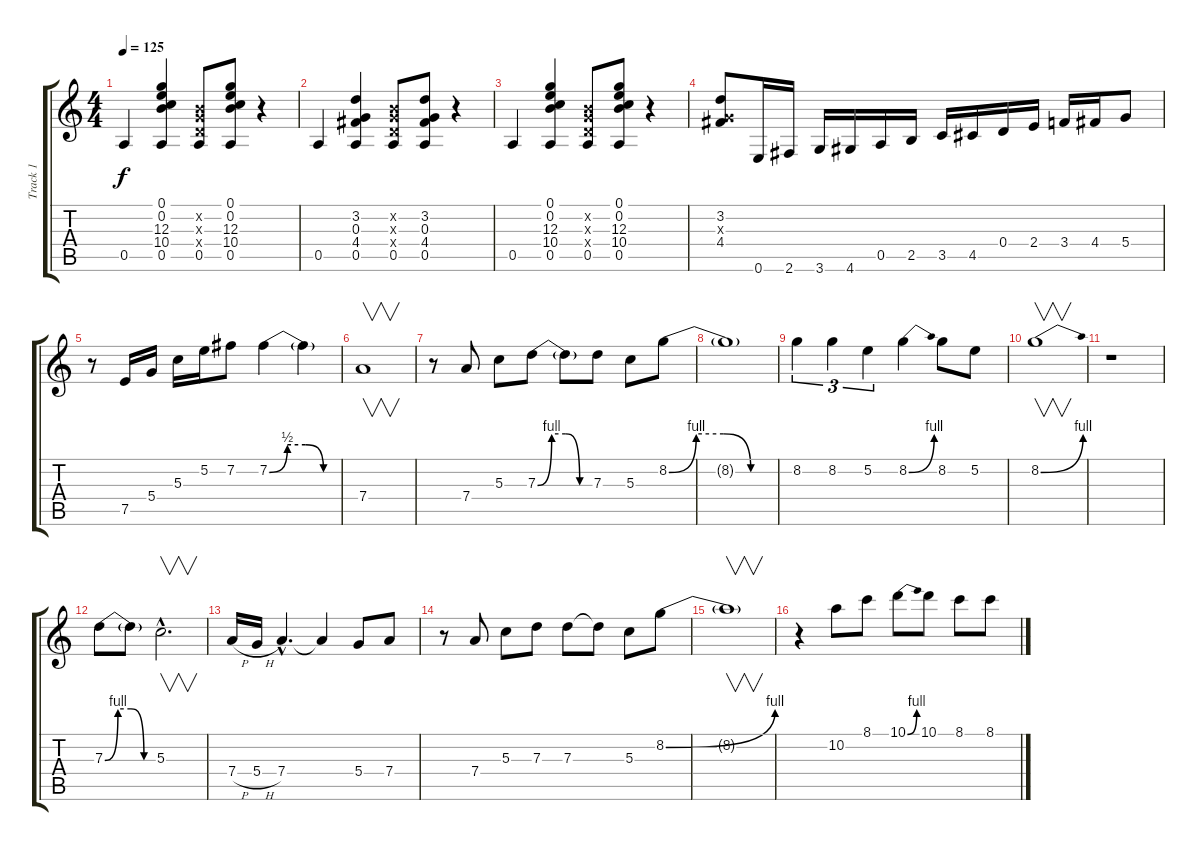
\track ("Track 1" "Track 1") {instrument acousticguitarsteel}
\staff {score tabs}
\tuning (E4 B3 G3 D3 A2 E2) {hide}
\ts (4 4)
\tempo 125
\clef g2
\ks c
0.5.4{dy f} (0.1 0.2 12.3 10.4 0.5).4 (0.2{x} 0.3{x} 0.4{x} 0.5).8 (0.1 0.2 12.3 10.4 0.5).8 r.4 |
0.5.4 (3.2 0.3 4.4 0.5).4 (0.2{x} 0.3{x} 0.4{x} 0.5).8 (3.2 0.3 4.4 0.5).8 r.4 |
0.5.4 (0.1 0.2 12.3 10.4 0.5).4 (0.2{x} 0.3{x} 0.4{x} 0.5).8 (0.1 0.2 12.3 10.4 0.5).8 r.4 |
(3.2 0.3{x} 4.4).8 0.6.16 2.6.16 3.6.16 4.6.16 0.5.16 2.5.16 3.5.16 4.5.16 0.4.16 2.4.16 3.4.16 4.4.16 5.4.8 |
r.8 7.5.16 5.4.16 5.3.16 5.2.16 7.2.8 7.2{be (custom 0 0 15 2 30 2 45 0 60 0)}.4 7.2{t}.4 |
7.4.1{v} |
r.8 7.4.8 5.3.8 7.3{be (custom 0 0 15 4 30 4 45 0 60 0)}.8 7.3{t}.8 7.3.8 5.3.8 8.2{be (custom 0 0 15 4 30 4 45 0 60 0)}.8 |
8.2{t}.1 |
8.2.4{tu (3 2)} 8.2.4{tu (3 2)} 5.2.4{tu (3 2)} 8.2{be (bend 0 0 60 4)}.4 8.2.8 5.2.8 |
8.2{be (bend 0 0 60 4)}.1{v} |
r.1 |
7.3{be (custom 0 0 15 4 30 4 45 0 60 0)}.8 7.3{t}.8 5.3{hac}.2{v d} |
7.4{h}.16 5.4{h}.16 7.4{hac}.4{d} 7.4{t}.4 5.4.8 7.4.8 |
r.8 7.4.8 5.3.8 7.3.8 7.3.8 7.3{t}.8 5.3.8 8.2{be (bend 0 0 60 4)}.8 |
8.2{t}.1{v} |
r.4 10.2.8 8.1.8 10.1{be (bend 0 0 60 4)}.8 10.1.8 8.1.8 8.1{ss}.8
